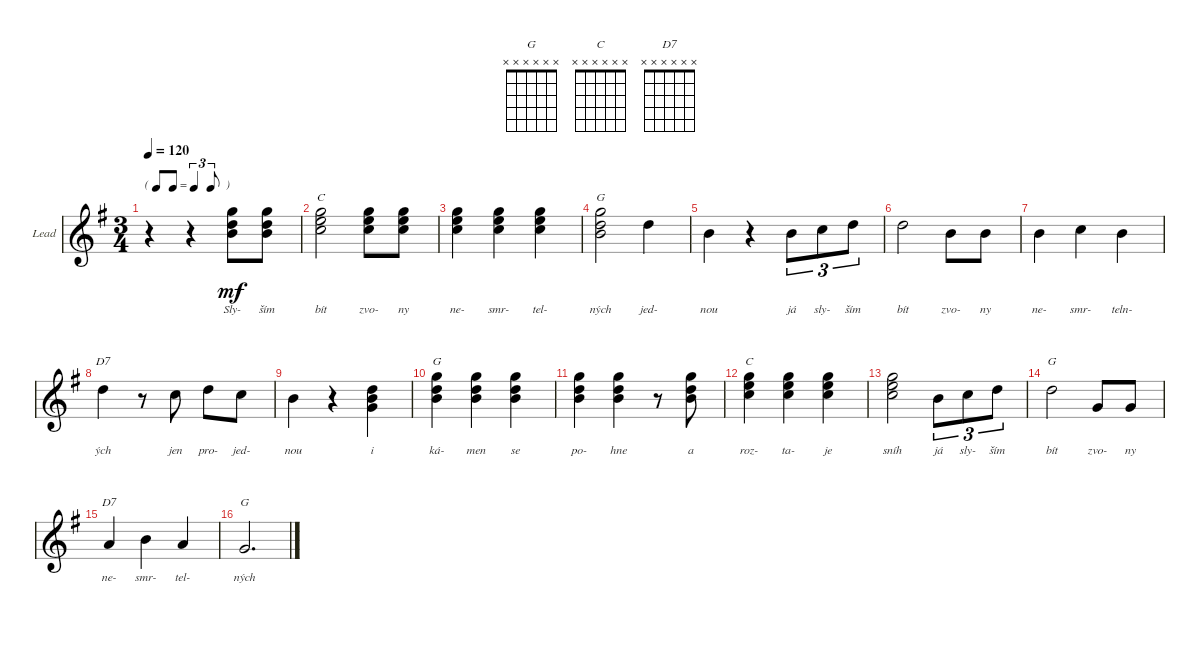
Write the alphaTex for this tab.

\defaultSystemsLayout 4
\bracketExtendMode groupsimilarinstruments
\firstSystemTrackNameOrientation horizontal
\otherSystemsTrackNameOrientation horizontal
\track ("Lead" "Lead") {instrument acousticguitarsteel}
\staff {score}
\tuning (E4 B3 G3 D3 A2 E2)
\chord ("G" x x x x x x)
\chord ("C" x x x x x x)
\chord ("D7" x x x x x x)
\ts (3 4)
\tf triplet8th
\tempo 120
\clef g2
\ks g
r.4{dy mf} r.4 (3.2 4.3 3.1).8{lyrics (0 "Sly-") lyrics (1 "") lyrics (2 "") lyrics (3 "") lyrics (4 "")} (3.2 4.3 3.1).8{lyrics (0 "ším") lyrics (1 "") lyrics (2 "") lyrics (3 "") lyrics (4 "")} |
(0.1 5.3 8.2).2{ch "C" lyrics (0 "bít") lyrics (1 "") lyrics (2 "") lyrics (3 "") lyrics (4 "")} (0.1 5.3 8.2).8{lyrics (0 "zvo-") lyrics (1 "") lyrics (2 "") lyrics (3 "") lyrics (4 "")} (0.1 5.3 8.2).8{lyrics (0 "ny") lyrics (1 "") lyrics (2 "") lyrics (3 "") lyrics (4 "")} |
(0.1 5.3 8.2).4{lyrics (0 "ne-") lyrics (1 "") lyrics (2 "") lyrics (3 "") lyrics (4 "")} (0.1 5.3 8.2).4{lyrics (0 "smr-") lyrics (1 "") lyrics (2 "") lyrics (3 "") lyrics (4 "")} (0.1 5.3 8.2).4{lyrics (0 "tel-") lyrics (1 "") lyrics (2 "") lyrics (3 "") lyrics (4 "")} |
(3.2 4.3 3.1).2{ch "G" lyrics (0 "ných") lyrics (1 "") lyrics (2 "") lyrics (3 "") lyrics (4 "")} 7.3.4{lyrics (0 "jed-") lyrics (1 "") lyrics (2 "") lyrics (3 "") lyrics (4 "")} |
\scale
0.254135 0.2.4{lyrics (0 "nou") lyrics (1 "") lyrics (2 "") lyrics (3 "") lyrics (4 "")} r.4 0.2.8{tu (3 2) lyrics (0 "já") lyrics (1 "") lyrics (2 "") lyrics (3 "") lyrics (4 "")} 5.3.8{tu (3 2) lyrics (0 "sly-") lyrics (1 "") lyrics (2 "") lyrics (3 "") lyrics (4 "")} 3.2.8{tu (3 2) lyrics (0 "ším") lyrics (1 "") lyrics (2 "") lyrics (3 "") lyrics (4 "")} |
\scale
0.138346 3.2.2{lyrics (0 "bít") lyrics (1 "") lyrics (2 "") lyrics (3 "") lyrics (4 "")} 4.3.8{lyrics (0 "zvo-") lyrics (1 "") lyrics (2 "") lyrics (3 "") lyrics (4 "")} 4.3.8{lyrics (0 "ny") lyrics (1 "") lyrics (2 "") lyrics (3 "") lyrics (4 "")} |
\scale
0.144361 4.3.4{lyrics (0 "ne-") lyrics (1 "") lyrics (2 "") lyrics (3 "") lyrics (4 "")} 5.3.4{lyrics (0 "smr-") lyrics (1 "") lyrics (2 "") lyrics (3 "") lyrics (4 "")} 0.2.4{lyrics (0 "teln-") lyrics (1 "") lyrics (2 "") lyrics (3 "") lyrics (4 "")} |
\scale
0.174436 7.3.4{ch "D7" lyrics (0 "ých") lyrics (1 "") lyrics (2 "") lyrics (3 "") lyrics (4 "")} r.8 10.4.8{lyrics (0 "jen") lyrics (1 "") lyrics (2 "") lyrics (3 "") lyrics (4 "")} 3.2.8{lyrics (0 "pro-") lyrics (1 "") lyrics (2 "") lyrics (3 "") lyrics (4 "")} 5.3.8{lyrics (0 "jed-") lyrics (1 "") lyrics (2 "") lyrics (3 "") lyrics (4 "")} |
\scale
0.144361 0.2.4{lyrics (0 "nou") lyrics (1 "") lyrics (2 "") lyrics (3 "") lyrics (4 "")} r.4 (4.3 5.4 3.2).4{lyrics (0 "i") lyrics (1 "") lyrics (2 "") lyrics (3 "") lyrics (4 "")} |
\scale
0.144361 (3.2 4.3 3.1).4{ch "G" lyrics (0 "ká-") lyrics (1 "") lyrics (2 "") lyrics (3 "") lyrics (4 "")} (3.2 4.3 3.1).4{lyrics (0 "men") lyrics (1 "") lyrics (2 "") lyrics (3 "") lyrics (4 "")} (3.2 4.3 3.1).4{lyrics (0 "se") lyrics (1 "") lyrics (2 "") lyrics (3 "") lyrics (4 "")} |
(3.2 4.3 3.1).4{lyrics (0 "po-") lyrics (1 "") lyrics (2 "") lyrics (3 "") lyrics (4 "")} (3.2 4.3 3.1).4{lyrics (0 "hne") lyrics (1 "") lyrics (2 "") lyrics (3 "") lyrics (4 "")} r.8 (3.2 4.3 3.1).8{lyrics (0 "a") lyrics (1 "") lyrics (2 "") lyrics (3 "") lyrics (4 "")} |
(0.1 5.3 8.2).4{ch "C" lyrics (0 "roz-") lyrics (1 "") lyrics (2 "") lyrics (3 "") lyrics (4 "")} (0.1 5.3 8.2).4{lyrics (0 "ta-") lyrics (1 "") lyrics (2 "") lyrics (3 "") lyrics (4 "")} (0.1 5.3 8.2).4{lyrics (0 "je") lyrics (1 "") lyrics (2 "") lyrics (3 "") lyrics (4 "")} |
(0.1 5.3 8.2).2{lyrics (0 "sníh") lyrics (1 "") lyrics (2 "") lyrics (3 "") lyrics (4 "")} 0.2.8{tu (3 2) lyrics (0 "já") lyrics (1 "") lyrics (2 "") lyrics (3 "") lyrics (4 "")} 5.3.8{tu (3 2) lyrics (0 "sly-") lyrics (1 "") lyrics (2 "") lyrics (3 "") lyrics (4 "")} 3.2.8{tu (3 2) lyrics (0 "ším") lyrics (1 "") lyrics (2 "") lyrics (3 "") lyrics (4 "")} |
3.2.2{ch "G" lyrics (0 "bít") lyrics (1 "") lyrics (2 "") lyrics (3 "") lyrics (4 "")} 5.4.8{lyrics (0 "zvo-") lyrics (1 "") lyrics (2 "") lyrics (3 "") lyrics (4 "")} 5.4.8{lyrics (0 "ny") lyrics (1 "") lyrics (2 "") lyrics (3 "") lyrics (4 "")} |
7.4.4{ch "D7" lyrics (0 "ne-") lyrics (1 "") lyrics (2 "") lyrics (3 "") lyrics (4 "")} 0.2.4{lyrics (0 "smr-") lyrics (1 "") lyrics (2 "") lyrics (3 "") lyrics (4 "")} 12.5.4{lyrics (0 "tel-") lyrics (1 "") lyrics (2 "") lyrics (3 "") lyrics (4 "")} |
0.3.2{d ch "G" lyrics (0 "ných") lyrics (1 "") lyrics (2 "") lyrics (3 "") lyrics (4 "")}
